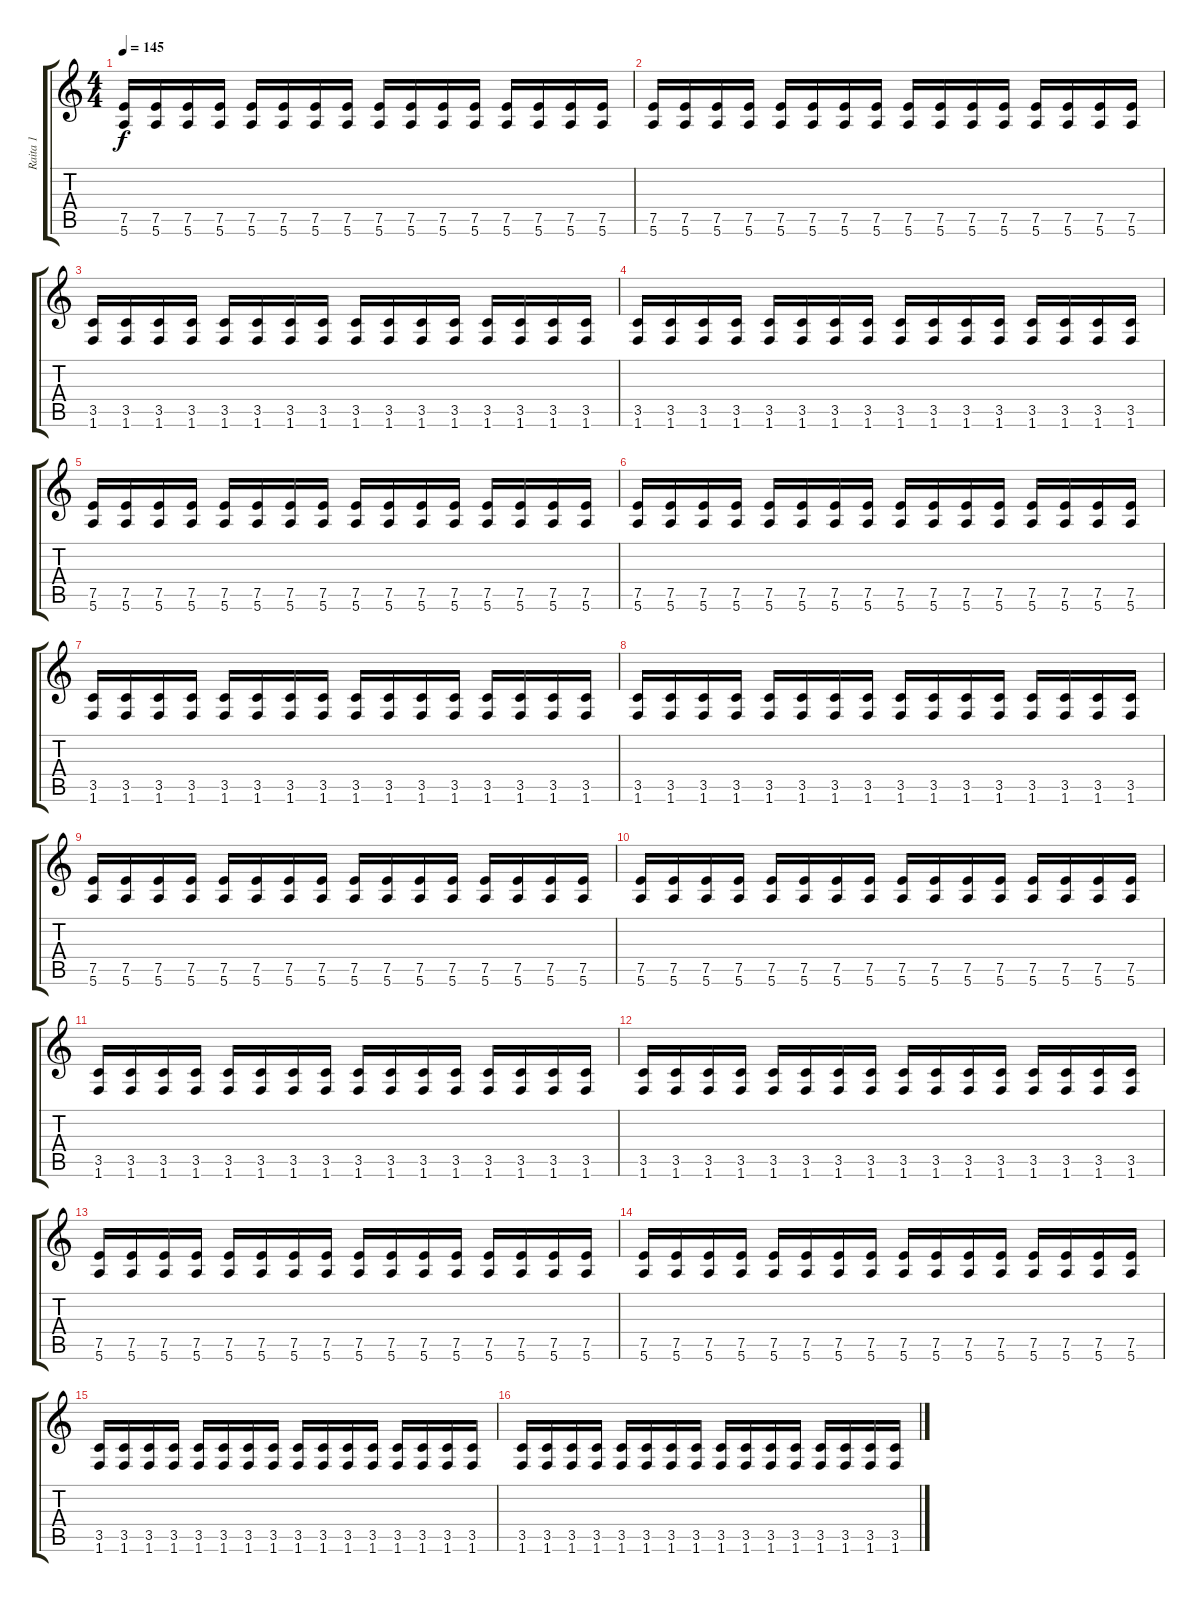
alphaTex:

\track ("Raita 1" "Raita 1") {instrument distortionguitar}
\staff {score tabs}
\tuning (E4 B3 G3 D3 A2 E2) {hide}
\ts (4 4)
\tempo 145
\clef g2
\ks c
(7.5 5.6).16{dy f} (7.5 5.6).16 (7.5 5.6).16 (7.5 5.6).16 (7.5 5.6).16 (7.5 5.6).16 (7.5 5.6).16 (7.5 5.6).16 (7.5 5.6).16 (7.5 5.6).16 (7.5 5.6).16 (7.5 5.6).16 (7.5 5.6).16 (7.5 5.6).16 (7.5 5.6).16 (7.5 5.6).16 |
(7.5 5.6).16 (7.5 5.6).16 (7.5 5.6).16 (7.5 5.6).16 (7.5 5.6).16 (7.5 5.6).16 (7.5 5.6).16 (7.5 5.6).16 (7.5 5.6).16 (7.5 5.6).16 (7.5 5.6).16 (7.5 5.6).16 (7.5 5.6).16 (7.5 5.6).16 (7.5 5.6).16 (7.5 5.6).16 |
(3.5 1.6).16 (3.5 1.6).16 (3.5 1.6).16 (3.5 1.6).16 (3.5 1.6).16 (3.5 1.6).16 (3.5 1.6).16 (3.5 1.6).16 (3.5 1.6).16 (3.5 1.6).16 (3.5 1.6).16 (3.5 1.6).16 (3.5 1.6).16 (3.5 1.6).16 (3.5 1.6).16 (3.5 1.6).16 |
(3.5 1.6).16 (3.5 1.6).16 (3.5 1.6).16 (3.5 1.6).16 (3.5 1.6).16 (3.5 1.6).16 (3.5 1.6).16 (3.5 1.6).16 (3.5 1.6).16 (3.5 1.6).16 (3.5 1.6).16 (3.5 1.6).16 (3.5 1.6).16 (3.5 1.6).16 (3.5 1.6).16 (3.5 1.6).16 |
(7.5 5.6).16 (7.5 5.6).16 (7.5 5.6).16 (7.5 5.6).16 (7.5 5.6).16 (7.5 5.6).16 (7.5 5.6).16 (7.5 5.6).16 (7.5 5.6).16 (7.5 5.6).16 (7.5 5.6).16 (7.5 5.6).16 (7.5 5.6).16 (7.5 5.6).16 (7.5 5.6).16 (7.5 5.6).16 |
(7.5 5.6).16 (7.5 5.6).16 (7.5 5.6).16 (7.5 5.6).16 (7.5 5.6).16 (7.5 5.6).16 (7.5 5.6).16 (7.5 5.6).16 (7.5 5.6).16 (7.5 5.6).16 (7.5 5.6).16 (7.5 5.6).16 (7.5 5.6).16 (7.5 5.6).16 (7.5 5.6).16 (7.5 5.6).16 |
(3.5 1.6).16 (3.5 1.6).16 (3.5 1.6).16 (3.5 1.6).16 (3.5 1.6).16 (3.5 1.6).16 (3.5 1.6).16 (3.5 1.6).16 (3.5 1.6).16 (3.5 1.6).16 (3.5 1.6).16 (3.5 1.6).16 (3.5 1.6).16 (3.5 1.6).16 (3.5 1.6).16 (3.5 1.6).16 |
(3.5 1.6).16 (3.5 1.6).16 (3.5 1.6).16 (3.5 1.6).16 (3.5 1.6).16 (3.5 1.6).16 (3.5 1.6).16 (3.5 1.6).16 (3.5 1.6).16 (3.5 1.6).16 (3.5 1.6).16 (3.5 1.6).16 (3.5 1.6).16 (3.5 1.6).16 (3.5 1.6).16 (3.5 1.6).16 |
(7.5 5.6).16 (7.5 5.6).16 (7.5 5.6).16 (7.5 5.6).16 (7.5 5.6).16 (7.5 5.6).16 (7.5 5.6).16 (7.5 5.6).16 (7.5 5.6).16 (7.5 5.6).16 (7.5 5.6).16 (7.5 5.6).16 (7.5 5.6).16 (7.5 5.6).16 (7.5 5.6).16 (7.5 5.6).16 |
(7.5 5.6).16 (7.5 5.6).16 (7.5 5.6).16 (7.5 5.6).16 (7.5 5.6).16 (7.5 5.6).16 (7.5 5.6).16 (7.5 5.6).16 (7.5 5.6).16 (7.5 5.6).16 (7.5 5.6).16 (7.5 5.6).16 (7.5 5.6).16 (7.5 5.6).16 (7.5 5.6).16 (7.5 5.6).16 |
(3.5 1.6).16 (3.5 1.6).16 (3.5 1.6).16 (3.5 1.6).16 (3.5 1.6).16 (3.5 1.6).16 (3.5 1.6).16 (3.5 1.6).16 (3.5 1.6).16 (3.5 1.6).16 (3.5 1.6).16 (3.5 1.6).16 (3.5 1.6).16 (3.5 1.6).16 (3.5 1.6).16 (3.5 1.6).16 |
(3.5 1.6).16 (3.5 1.6).16 (3.5 1.6).16 (3.5 1.6).16 (3.5 1.6).16 (3.5 1.6).16 (3.5 1.6).16 (3.5 1.6).16 (3.5 1.6).16 (3.5 1.6).16 (3.5 1.6).16 (3.5 1.6).16 (3.5 1.6).16 (3.5 1.6).16 (3.5 1.6).16 (3.5 1.6).16 |
(7.5 5.6).16 (7.5 5.6).16 (7.5 5.6).16 (7.5 5.6).16 (7.5 5.6).16 (7.5 5.6).16 (7.5 5.6).16 (7.5 5.6).16 (7.5 5.6).16 (7.5 5.6).16 (7.5 5.6).16 (7.5 5.6).16 (7.5 5.6).16 (7.5 5.6).16 (7.5 5.6).16 (7.5 5.6).16 |
(7.5 5.6).16 (7.5 5.6).16 (7.5 5.6).16 (7.5 5.6).16 (7.5 5.6).16 (7.5 5.6).16 (7.5 5.6).16 (7.5 5.6).16 (7.5 5.6).16 (7.5 5.6).16 (7.5 5.6).16 (7.5 5.6).16 (7.5 5.6).16 (7.5 5.6).16 (7.5 5.6).16 (7.5 5.6).16 |
(3.5 1.6).16 (3.5 1.6).16 (3.5 1.6).16 (3.5 1.6).16 (3.5 1.6).16 (3.5 1.6).16 (3.5 1.6).16 (3.5 1.6).16 (3.5 1.6).16 (3.5 1.6).16 (3.5 1.6).16 (3.5 1.6).16 (3.5 1.6).16 (3.5 1.6).16 (3.5 1.6).16 (3.5 1.6).16 |
(3.5 1.6).16 (3.5 1.6).16 (3.5 1.6).16 (3.5 1.6).16 (3.5 1.6).16 (3.5 1.6).16 (3.5 1.6).16 (3.5 1.6).16 (3.5 1.6).16 (3.5 1.6).16 (3.5 1.6).16 (3.5 1.6).16 (3.5 1.6).16 (3.5 1.6).16 (3.5 1.6).16 (3.5 1.6).16
